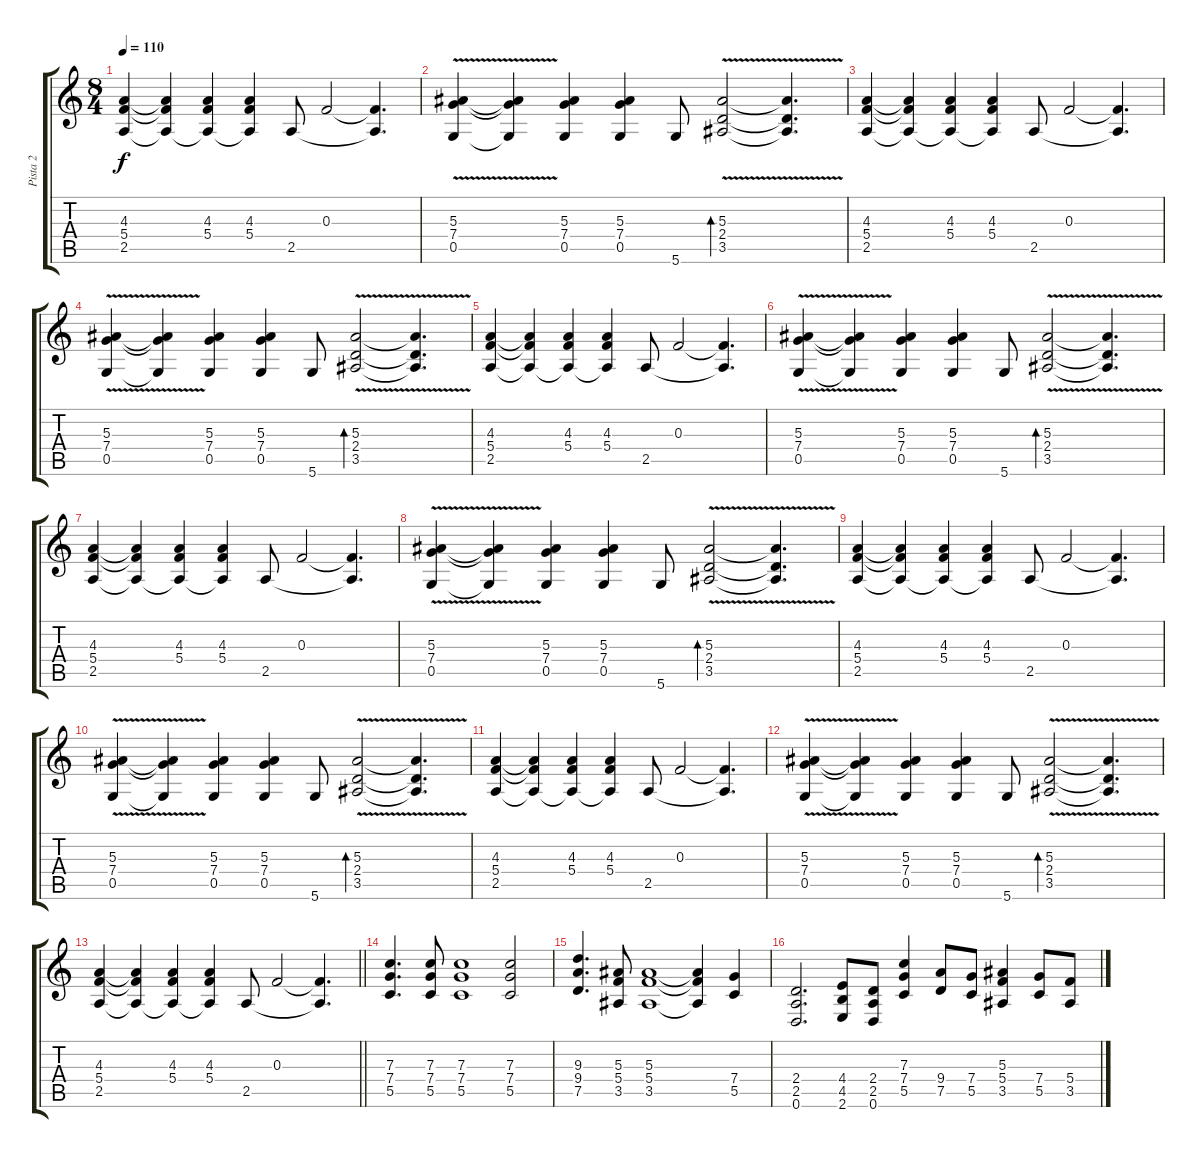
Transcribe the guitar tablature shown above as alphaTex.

\track ("Pista 2" "Pista 2") {instrument acousticguitarsteel}
\staff {score tabs}
\tuning (D4 A3 F3 C3 G2 D2) {hide}
\ts (8 4)
\tempo 110
\clef g2
\ks c
(4.3 5.4 2.5).4{dy f} (4.3{t} 5.4{t} 2.5{t}).4 (4.3 5.4 2.5{t}).4 (4.3 5.4 2.5{t}).4 2.5.8 0.3.2 (0.3{t} 2.5{t}).4{d} |
(5.3 7.4 0.5{v}).4{instrument acousticguitarsteel} (5.3{t} 7.4{t} 0.5{t}).4{volume 8} (5.3 7.4 0.5).4{volume 8} (5.3 7.4 0.5).4 5.6.8 (5.3 2.4 3.5{v}).2{bd 240} (5.3{t} 2.4{t} 3.5{t}).4{d} |
(4.3 5.4 2.5).4 (4.3{t} 5.4{t} 2.5{t}).4 (4.3 5.4 2.5{t}).4 (4.3 5.4 2.5{t}).4 2.5.8 0.3.2 (0.3{t} 2.5{t}).4{d} |
(5.3 7.4 0.5{v}).4 (5.3{t} 7.4{t} 0.5{t}).4{volume 8} (5.3 7.4 0.5).4{volume 8} (5.3 7.4 0.5).4 5.6.8 (5.3 2.4 3.5{v}).2{bd 240} (5.3{t} 2.4{t} 3.5{t}).4{d} |
(4.3 5.4 2.5).4 (4.3{t} 5.4{t} 2.5{t}).4 (4.3 5.4 2.5{t}).4 (4.3 5.4 2.5{t}).4 2.5.8 0.3.2 (0.3{t} 2.5{t}).4{d} |
(5.3 7.4 0.5{v}).4{instrument acousticguitarsteel} (5.3{t} 7.4{t} 0.5{t}).4{volume 8} (5.3 7.4 0.5).4{volume 8} (5.3 7.4 0.5).4 5.6.8 (5.3 2.4 3.5{v}).2{bd 240} (5.3{t} 2.4{t} 3.5{t}).4{d} |
(4.3 5.4 2.5).4 (4.3{t} 5.4{t} 2.5{t}).4 (4.3 5.4 2.5{t}).4 (4.3 5.4 2.5{t}).4 2.5.8 0.3.2 (0.3{t} 2.5{t}).4{d} |
(5.3 7.4 0.5{v}).4 (5.3{t} 7.4{t} 0.5{t}).4{volume 8} (5.3 7.4 0.5).4{volume 8} (5.3 7.4 0.5).4 5.6.8 (5.3 2.4 3.5{v}).2{bd 240} (5.3{t} 2.4{t} 3.5{t}).4{d} |
(4.3 5.4 2.5).4 (4.3{t} 5.4{t} 2.5{t}).4 (4.3 5.4 2.5{t}).4 (4.3 5.4 2.5{t}).4 2.5.8 0.3.2 (0.3{t} 2.5{t}).4{d} |
(5.3 7.4 0.5{v}).4{instrument acousticguitarsteel} (5.3{t} 7.4{t} 0.5{t}).4{volume 8} (5.3 7.4 0.5).4{volume 8} (5.3 7.4 0.5).4 5.6.8 (5.3 2.4 3.5{v}).2{bd 240} (5.3{t} 2.4{t} 3.5{t}).4{d} |
(4.3 5.4 2.5).4 (4.3{t} 5.4{t} 2.5{t}).4 (4.3 5.4 2.5{t}).4 (4.3 5.4 2.5{t}).4 2.5.8 0.3.2 (0.3{t} 2.5{t}).4{d} |
(5.3 7.4 0.5{v}).4 (5.3{t} 7.4{t} 0.5{t}).4{volume 8} (5.3 7.4 0.5).4{volume 8} (5.3 7.4 0.5).4 5.6.8 (5.3 2.4 3.5{v}).2{bd 240} (5.3{t} 2.4{t} 3.5{t}).4{d} |
\barLineRight lightlight
(4.3 5.4 2.5).4 (4.3{t} 5.4{t} 2.5{t}).4 (4.3 5.4 2.5{t}).4 (4.3 5.4 2.5{t}).4 2.5.8 0.3.2 (0.3{t} 2.5{t}).4{d} |
(7.3 7.4 5.5).4{d instrument overdrivenguitar} (7.3 7.4 5.5).8 (7.3 7.4 5.5).1 (7.3 7.4 5.5).2 |
(9.3 9.4 7.5).4{d} (5.3 5.4 3.5).8 (5.3 5.4 3.5).1 (5.3{t} 5.4{t} 3.5{t}).4 (7.4 5.5).4 |
(2.4 2.5 0.6).2{d} (4.4 4.5 2.6).8 (2.4 2.5 0.6).8 (7.3 7.4 5.5).4 (9.4 7.5).8 (7.4 5.5).8 (5.3 5.4 3.5).4 (7.4 5.5).8 (5.4 3.5).8
